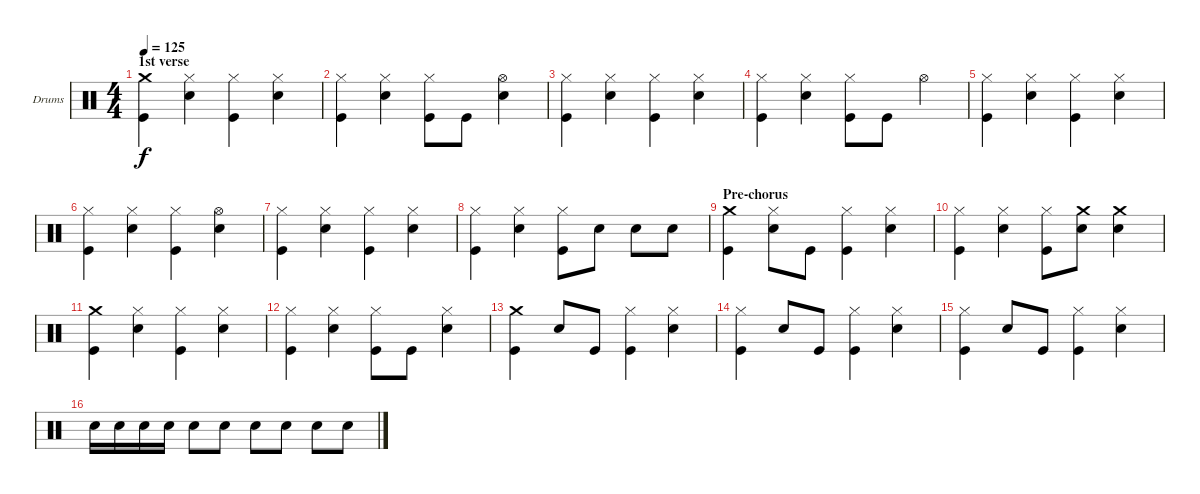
\bracketExtendMode groupsimilarinstruments
\firstSystemTrackNameOrientation horizontal
\otherSystemsTrackNameOrientation horizontal
\track ("Tico Torres" "Drums") {instrument percussion}
\staff {score}
\articulation defaults
\ts (4 4)
\section ("" "1st verse")
\tempo 125
\clef neutral
\ks c
("Crash medium (hit)" "Kick (hit)").4{dy f} ("Hi-Hat (closed)" "Snare (hit) 2").4 ("Hi-Hat (closed)" "Kick (hit)").4 ("Hi-Hat (closed)" "Snare (hit) 2").4 |
("Hi-Hat (closed)" "Kick (hit)").4 ("Hi-Hat (closed)" "Snare (hit) 2").4 ("Hi-Hat (closed)" "Kick (hit)").8 "Kick (hit)".8 ("Hi-Hat (open)" "Snare (hit) 2").4 |
("Hi-Hat (closed)" "Kick (hit)").4 ("Hi-Hat (closed)" "Snare (hit) 2").4 ("Hi-Hat (closed)" "Kick (hit)").4 ("Hi-Hat (closed)" "Snare (hit) 2").4 |
("Hi-Hat (closed)" "Kick (hit)").4 ("Hi-Hat (closed)" "Snare (hit) 2").4 ("Hi-Hat (closed)" "Kick (hit)").8 "Kick (hit)".8 "Hi-Hat (open)".4 |
("Hi-Hat (closed)" "Kick (hit)").4 ("Hi-Hat (closed)" "Snare (hit) 2").4 ("Hi-Hat (closed)" "Kick (hit)").4 ("Hi-Hat (closed)" "Snare (hit) 2").4 |
("Hi-Hat (closed)" "Kick (hit)").4 ("Hi-Hat (closed)" "Snare (hit) 2").4 ("Hi-Hat (closed)" "Kick (hit)").4 ("Hi-Hat (open)" "Snare (hit) 2").4 |
("Hi-Hat (closed)" "Kick (hit)").4 ("Hi-Hat (closed)" "Snare (hit) 2").4 ("Hi-Hat (closed)" "Kick (hit)").4 ("Hi-Hat (closed)" "Snare (hit) 2").4 |
("Hi-Hat (closed)" "Kick (hit)").4 ("Hi-Hat (closed)" "Snare (hit) 2").4 ("Hi-Hat (closed)" "Kick (hit)").8 "Snare (hit) 2".8 "Snare (hit) 2".8 "Snare (hit) 2".8 |
\section ("" "Pre-chorus")
("Crash medium (hit)" "Kick (hit)").4 ("Hi-Hat (closed)" "Snare (hit) 2").8 "Kick (hit)".8 ("Hi-Hat (closed)" "Kick (hit)").4 ("Hi-Hat (closed)" "Snare (hit) 2").4 |
("Hi-Hat (closed)" "Kick (hit)").4 ("Hi-Hat (closed)" "Snare (hit) 2").4 ("Hi-Hat (closed)" "Kick (hit)").8 ("Crash medium (hit)" "Snare (hit) 2").8 ("Crash medium (hit)" "Snare (hit) 2").4 |
("Crash medium (hit)" "Kick (hit)").4 ("Hi-Hat (closed)" "Snare (hit) 2").4 ("Hi-Hat (closed)" "Kick (hit)").4 ("Hi-Hat (closed)" "Snare (hit) 2").4 |
("Hi-Hat (closed)" "Kick (hit)").4 ("Hi-Hat (closed)" "Snare (hit) 2").4 ("Hi-Hat (closed)" "Kick (hit)").8 "Kick (hit)".8 ("Hi-Hat (closed)" "Snare (hit) 2").4 |
("Crash medium (hit)" "Kick (hit)").4 "Snare (hit) 2".8 "Kick (hit)".8 ("Hi-Hat (closed)" "Kick (hit)").4 ("Hi-Hat (closed)" "Snare (hit) 2").4 |
("Hi-Hat (closed)" "Kick (hit)").4 "Snare (hit) 2".8 "Kick (hit)".8 ("Hi-Hat (closed)" "Kick (hit)").4 ("Hi-Hat (closed)" "Snare (hit) 2").4 |
("Hi-Hat (closed)" "Kick (hit)").4 "Snare (hit) 2".8 "Kick (hit)".8 ("Hi-Hat (closed)" "Kick (hit)").4 ("Hi-Hat (closed)" "Snare (hit) 2").4 |
"Snare (hit) 2".16 "Snare (hit) 2".16 "Snare (hit) 2".16 "Snare (hit) 2".16 "Snare (hit) 2".8 "Snare (hit) 2".8 "Snare (hit) 2".8 "Snare (hit) 2".8 "Snare (hit) 2".8 "Snare (hit) 2".8
